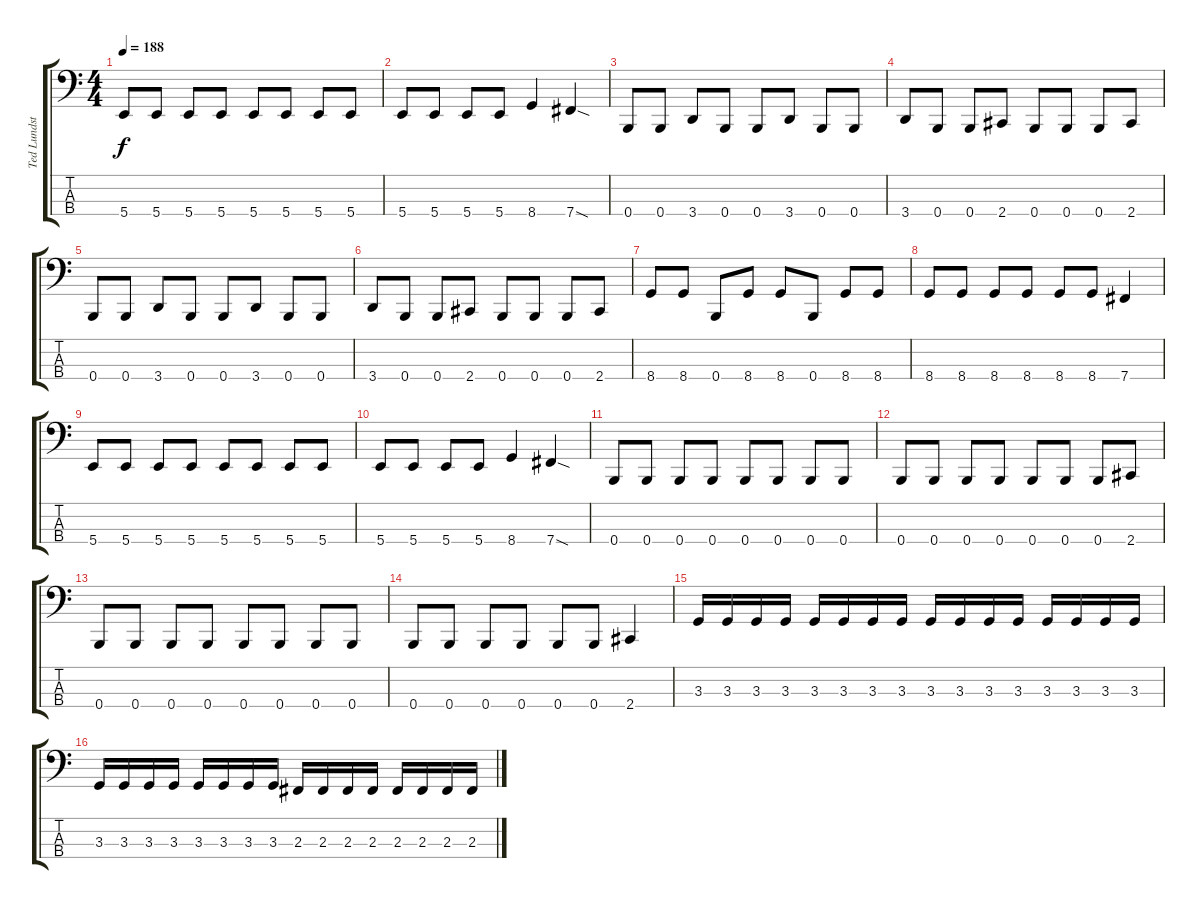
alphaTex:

\track ("Ted Lundström" "Ted Lundst") {instrument electricbassfinger}
\staff {score tabs}
\tuning (D2 A1 E1 B0) {hide}
\ts (4 4)
\tempo 188
\clef f4
\ks c
5.4.8{dy f} 5.4.8 5.4.8 5.4.8 5.4.8 5.4.8 5.4.8 5.4.8 |
5.4.8 5.4.8 5.4.8 5.4.8 8.4.4 7.4{sod}.4 |
0.4.8 0.4.8 3.4.8 0.4.8 0.4.8 3.4.8 0.4.8 0.4.8 |
3.4.8 0.4.8 0.4.8 2.4.8 0.4.8 0.4.8 0.4.8 2.4.8 |
0.4.8 0.4.8 3.4.8 0.4.8 0.4.8 3.4.8 0.4.8 0.4.8 |
3.4.8 0.4.8 0.4.8 2.4.8 0.4.8 0.4.8 0.4.8 2.4.8 |
8.4.8 8.4.8 0.4.8 8.4.8 8.4.8 0.4.8 8.4.8 8.4.8 |
8.4.8 8.4.8 8.4.8 8.4.8 8.4.8 8.4.8 7.4.4 |
5.4.8 5.4.8 5.4.8 5.4.8 5.4.8 5.4.8 5.4.8 5.4.8 |
5.4.8 5.4.8 5.4.8 5.4.8 8.4.4 7.4{sod}.4 |
0.4.8 0.4.8 0.4.8 0.4.8 0.4.8 0.4.8 0.4.8 0.4.8 |
0.4.8 0.4.8 0.4.8 0.4.8 0.4.8 0.4.8 0.4.8 2.4.8 |
0.4.8 0.4.8 0.4.8 0.4.8 0.4.8 0.4.8 0.4.8 0.4.8 |
0.4.8 0.4.8 0.4.8 0.4.8 0.4.8 0.4.8 2.4.4 |
3.3.16 3.3.16 3.3.16 3.3.16 3.3.16 3.3.16 3.3.16 3.3.16 3.3.16 3.3.16 3.3.16 3.3.16 3.3.16 3.3.16 3.3.16 3.3.16 |
3.3.16 3.3.16 3.3.16 3.3.16 3.3.16 3.3.16 3.3.16 3.3.16 2.3.16 2.3.16 2.3.16 2.3.16 2.3.16 2.3.16 2.3.16 2.3.16
